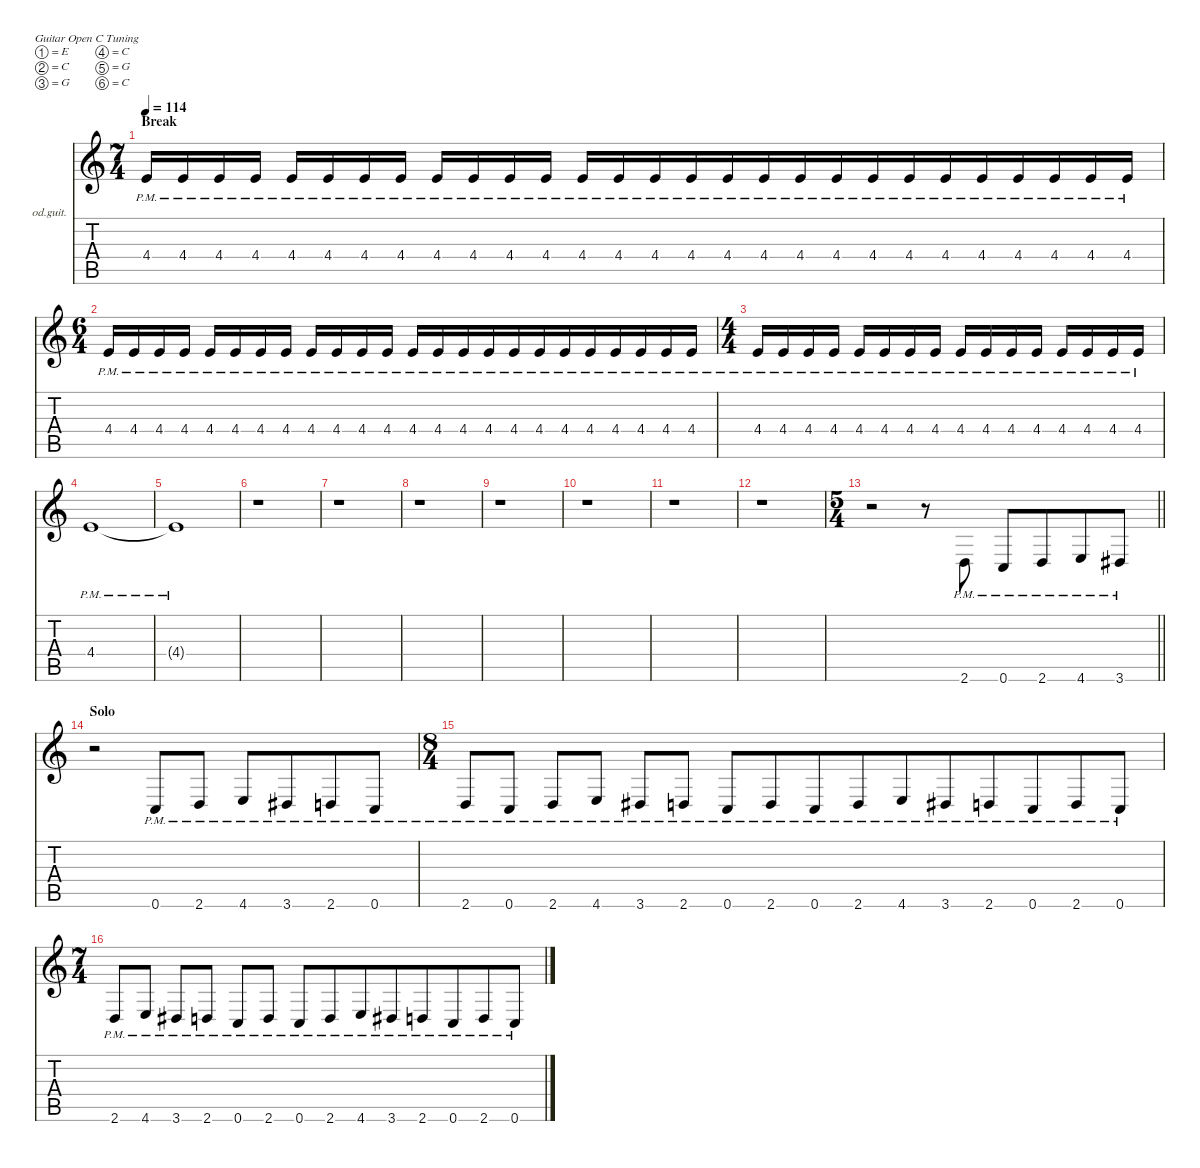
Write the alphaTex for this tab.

\defaultSystemsLayout 4
\hideDynamics
\bracketExtendMode nobrackets
\firstSystemTrackNameOrientation horizontal
\otherSystemsTrackNameOrientation horizontal
\track ("GTR Overd 2" "od.guit.") {instrument overdrivenguitar}
\staff {score tabs}
\tuning (E4 C4 G3 C3 G2 C2)
\ts (7 4)
\beaming (8 2 2 2 8)
\section ("" "Break")
\tempo 114
\clef g2
\ks c
4.4{pm}.16{dy f beam Up} 4.4{pm}.16{beam Up} 4.4{pm}.16{beam Up} 4.4{pm}.16{beam Up} 4.4{pm}.16{beam Up} 4.4{pm}.16{beam Up} 4.4{pm}.16{beam Up} 4.4{pm}.16{beam Up} 4.4{pm}.16{beam Up} 4.4{pm}.16{beam Up} 4.4{pm}.16{beam Up} 4.4{pm}.16{beam Up} 4.4{pm}.16{beam Up} 4.4{pm}.16{beam Up} 4.4{pm}.16{beam Up} 4.4{pm}.16{beam Up} 4.4{pm}.16{beam Up} 4.4{pm}.16{beam Up} 4.4{pm}.16{beam Up} 4.4{pm}.16{beam Up} 4.4{pm}.16{beam Up} 4.4{pm}.16{beam Up} 4.4{pm}.16{beam Up} 4.4{pm}.16{beam Up} 4.4{pm}.16{beam Up} 4.4{pm}.16{beam Up} 4.4{pm}.16{beam Up} 4.4{pm}.16{beam Up} |
\ts (6 4)
\beaming (8 2 2 2 6)
4.4{pm}.16{beam Up} 4.4{pm}.16{beam Up} 4.4{pm}.16{beam Up} 4.4{pm}.16{beam Up} 4.4{pm}.16{beam Up} 4.4{pm}.16{beam Up} 4.4{pm}.16{beam Up} 4.4{pm}.16{beam Up} 4.4{pm}.16{beam Up} 4.4{pm}.16{beam Up} 4.4{pm}.16{beam Up} 4.4{pm}.16{beam Up} 4.4{pm}.16{beam Up} 4.4{pm}.16{beam Up} 4.4{pm}.16{beam Up} 4.4{pm}.16{beam Up} 4.4{pm}.16{beam Up} 4.4{pm}.16{beam Up} 4.4{pm}.16{beam Up} 4.4{pm}.16{beam Up} 4.4{pm}.16{beam Up} 4.4{pm}.16{beam Up} 4.4{pm}.16{beam Up} 4.4{pm}.16{beam Up} |
\ts (4 4)
\beaming (8 2 2 2 2)
4.4{pm}.16{beam Up} 4.4{pm}.16{beam Up} 4.4{pm}.16{beam Up} 4.4{pm}.16{beam Up} 4.4{pm}.16{beam Up} 4.4{pm}.16{beam Up} 4.4{pm}.16{beam Up} 4.4{pm}.16{beam Up} 4.4{pm}.16{beam Up} 4.4{pm}.16{beam Up} 4.4{pm}.16{beam Up} 4.4{pm}.16{beam Up} 4.4{pm}.16{beam Up} 4.4{pm}.16{beam Up} 4.4{pm}.16{beam Up} 4.4{pm}.16{beam Up} |
4.4{pm}.1{beam Up} |
4.4{pm t}.1{beam Up} |
r.1{beam Down} |
r.1{beam Down} |
r.1{beam Down} |
r.1{beam Down} |
r.1{beam Down} |
r.1{beam Down} |
r.1{beam Down} |
\ts (5 4)
\beaming (8 2 2 2 4)
\barLineRight lightlight
r.2{beam Down} r.8{beam Down} 2.6{pm}.8{beam Up} 0.6{pm}.8{beam Up} 2.6{pm}.8{beam Up} 4.6{pm}.8{beam Up} 3.6{pm acc #}.8{beam Up} |
\section ("" "Solo")
r.2{beam Down} 0.6{pm}.8{beam Up} 2.6{pm}.8{beam Up} 4.6{pm}.8{beam Up} 3.6{pm acc #}.8{beam Up} 2.6{pm}.8{beam Up} 0.6{pm}.8{beam Up} |
\ts (8 4)
\beaming (8 2 2 2 10)
2.6{pm}.8{beam Up} 0.6{pm}.8{beam Up} 2.6{pm}.8{beam Up} 4.6{pm}.8{beam Up} 3.6{pm acc #}.8{beam Up} 2.6{pm}.8{beam Up} 0.6{pm}.8{beam Up} 2.6{pm}.8{beam Up} 0.6{pm}.8{beam Up} 2.6{pm}.8{beam Up} 4.6{pm}.8{beam Up} 3.6{pm acc #}.8{beam Up} 2.6{pm}.8{beam Up} 0.6{pm}.8{beam Up} 2.6{pm}.8{beam Up} 0.6{pm}.8{beam Up} |
\ts (7 4)
\beaming (8 2 2 2 8)
2.6{pm}.8{beam Up} 4.6{pm}.8{beam Up} 3.6{pm acc #}.8{beam Up} 2.6{pm}.8{beam Up} 0.6{pm}.8{beam Up} 2.6{pm}.8{beam Up} 0.6{pm}.8{beam Up} 2.6{pm}.8{beam Up} 4.6{pm}.8{beam Up} 3.6{pm acc #}.8{beam Up} 2.6{pm}.8{beam Up} 0.6{pm}.8{beam Up} 2.6{pm}.8{beam Up} 0.6{pm}.8{beam Up}
